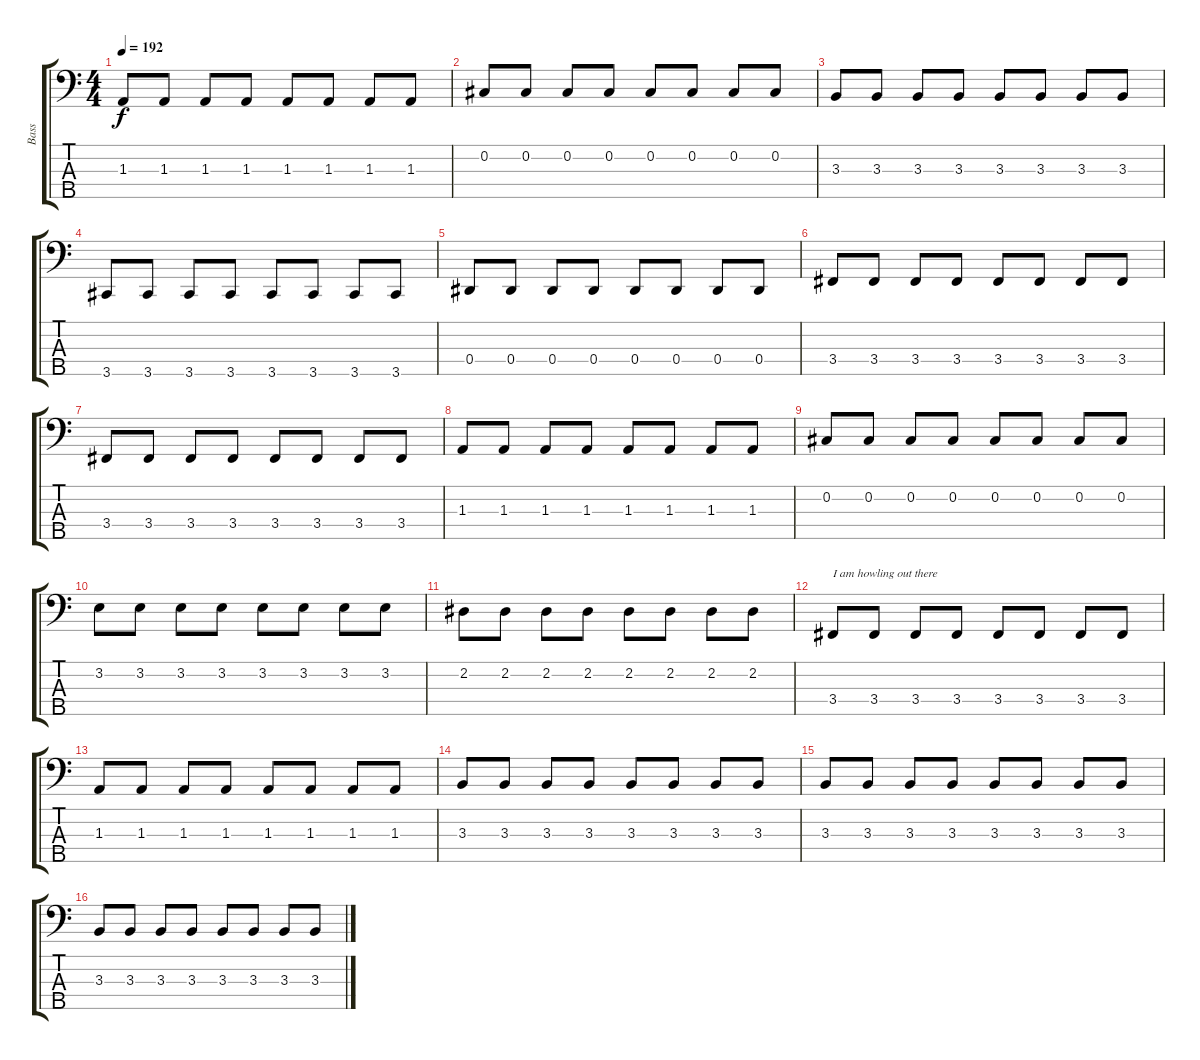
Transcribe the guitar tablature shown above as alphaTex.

\track ("Bass" "Bass") {instrument electricbasspick}
\staff {score tabs}
\tuning (Gb2 Db2 Ab1 Eb1 Bb0) {hide}
\ts (4 4)
\tempo 192
\clef f4
\ks c
1.3.8{dy f} 1.3.8 1.3.8 1.3.8 1.3.8 1.3.8 1.3.8 1.3.8 |
0.2.8 0.2.8 0.2.8 0.2.8 0.2.8 0.2.8 0.2.8 0.2.8 |
3.3.8 3.3.8 3.3.8 3.3.8 3.3.8 3.3.8 3.3.8 3.3.8 |
3.5.8 3.5.8 3.5.8 3.5.8 3.5.8 3.5.8 3.5.8 3.5.8 |
0.4.8 0.4.8 0.4.8 0.4.8 0.4.8 0.4.8 0.4.8 0.4.8 |
3.4.8 3.4.8 3.4.8 3.4.8 3.4.8 3.4.8 3.4.8 3.4.8 |
3.4.8 3.4.8 3.4.8 3.4.8 3.4.8 3.4.8 3.4.8 3.4.8 |
1.3.8 1.3.8 1.3.8 1.3.8 1.3.8 1.3.8 1.3.8 1.3.8 |
0.2.8 0.2.8 0.2.8 0.2.8 0.2.8 0.2.8 0.2.8 0.2.8 |
3.2.8 3.2.8 3.2.8 3.2.8 3.2.8 3.2.8 3.2.8 3.2.8 |
2.2.8 2.2.8 2.2.8 2.2.8 2.2.8 2.2.8 2.2.8 2.2.8 |
3.4.8{txt "I am howling out there"} 3.4.8 3.4.8 3.4.8 3.4.8 3.4.8 3.4.8 3.4.8 |
1.3.8 1.3.8 1.3.8 1.3.8 1.3.8 1.3.8 1.3.8 1.3.8 |
3.3.8 3.3.8 3.3.8 3.3.8 3.3.8 3.3.8 3.3.8 3.3.8 |
3.3.8 3.3.8 3.3.8 3.3.8 3.3.8 3.3.8 3.3.8 3.3.8 |
3.3.8 3.3.8 3.3.8 3.3.8 3.3.8 3.3.8 3.3.8 3.3.8
